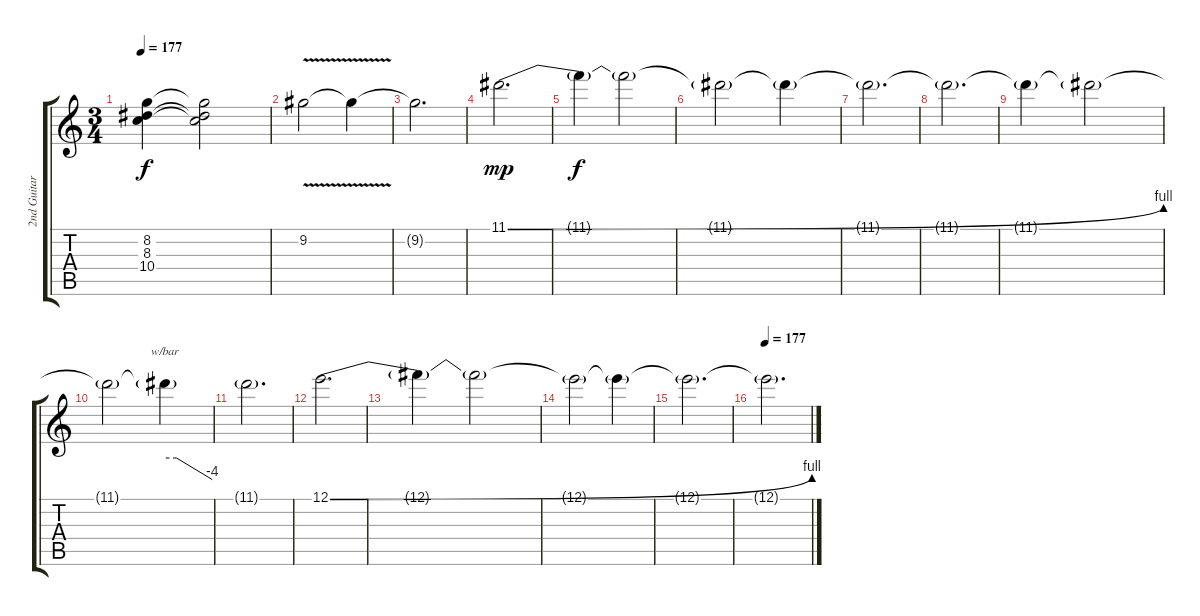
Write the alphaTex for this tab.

\track ("2nd Guitar" "2nd Guitar") {instrument distortionguitar}
\staff {score tabs}
\tuning (E4 B3 G3 D3 A2 E2) {hide}
\ts (3 4)
\tempo 177
\clef g2
\ks c
(8.2{t} 8.3{t} 10.4{t}).4{dy f} (8.2{t} 8.3{t} 10.4{t}).2 |
9.2{v}.2{volume 10} 9.2{t}.4 |
9.2{t}.2{d} |
11.1{be (bend 0 0 60 4)}.2{d dy mp volume 12} |
11.1{t}.4{dy f} 11.1{t}.2 |
11.1{t}.2 11.1{t}.4 |
11.1{t}.2{d} |
11.1{t}.2{d} |
11.1{t}.4 11.1{t}.2 |
11.1{t}.2 11.1{t}.4{tbe (custom default 0 0 15 0 60 -16) volume 16} |
11.1{t}.2{d} |
12.1{be (bend 0 0 60 4)}.2{d volume 9} |
12.1{t}.4 12.1{t}.2 |
12.1{t}.2 12.1{t}.4 |
12.1{t}.2{d} |
\tempo 177
12.1{t}.2{d}
